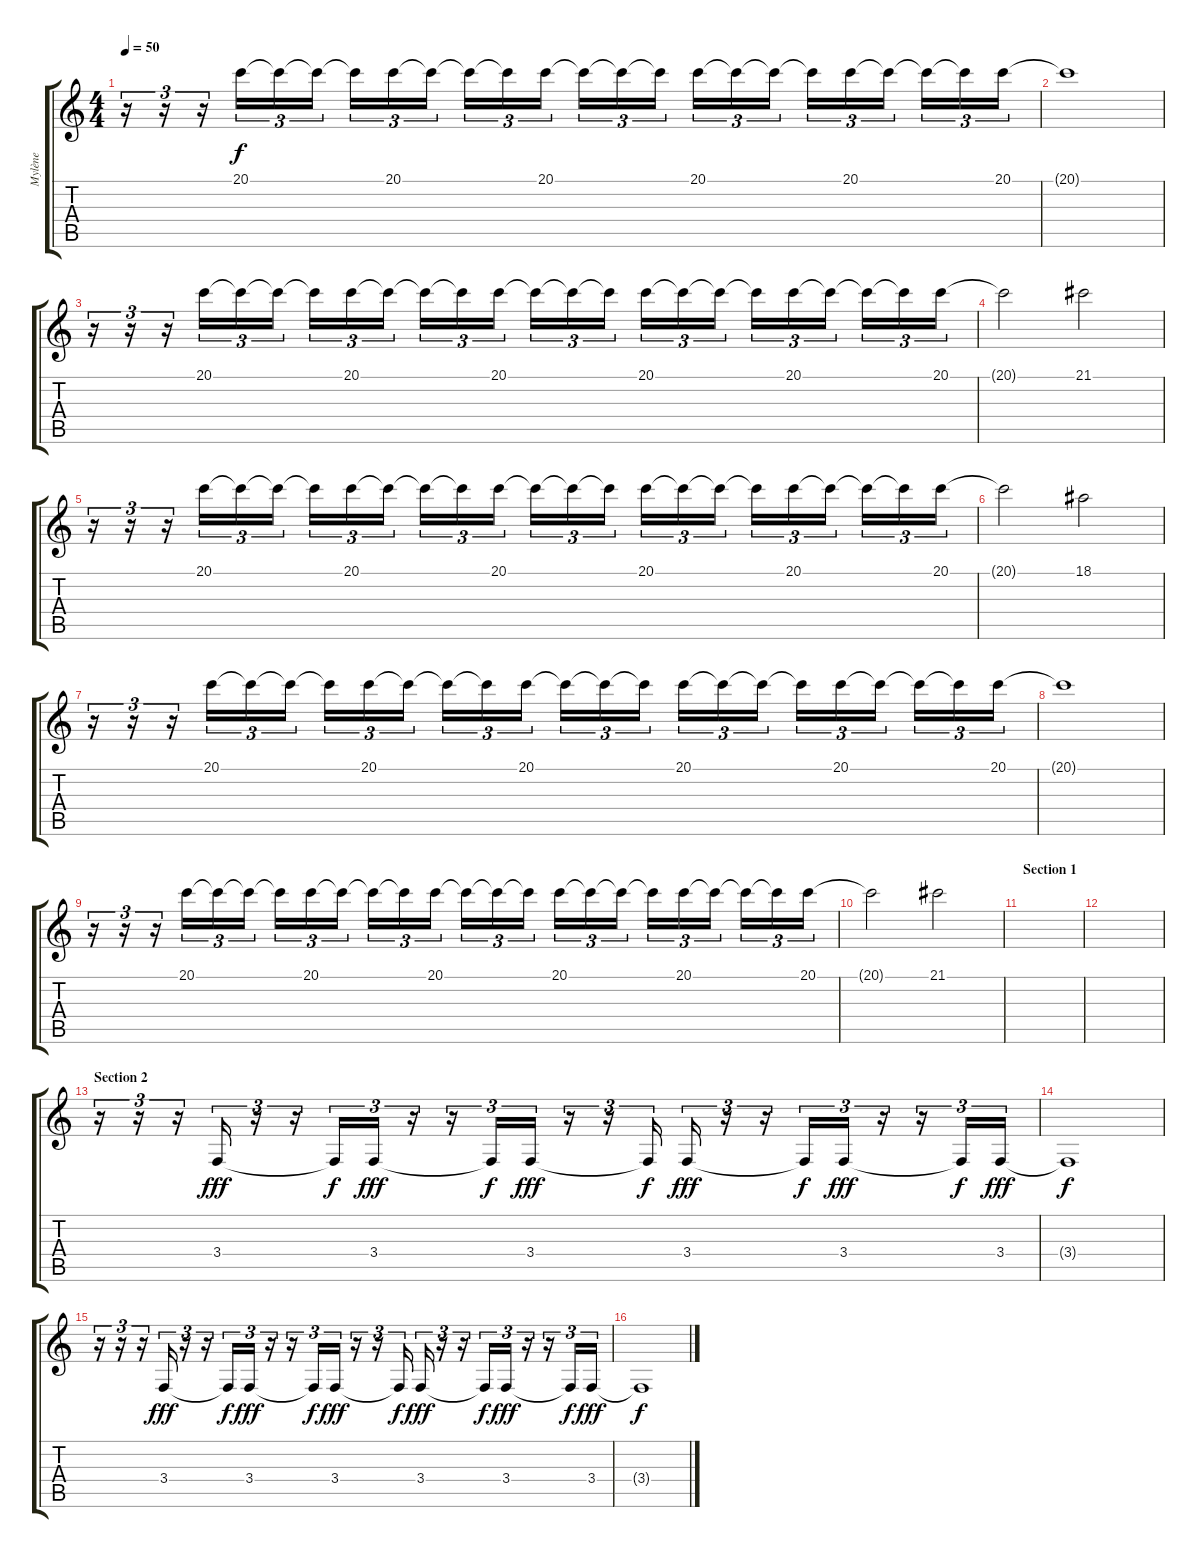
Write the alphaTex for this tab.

\track ("Mylène" "Mylène") {instrument pad7halo}
\staff {score tabs}
\tuning (E4 B3 G3 D3 A2 E2) {hide}
\ts (4 4)
\tempo 50
\clef g2
\ks c
r.16{tu (3 2) dy f instrument pad7halo} r.16{tu (3 2)} r.16{tu (3 2)} 20.1.16{tu (3 2)} 20.1{t}.16{tu (3 2)} 20.1{t}.16{tu (3 2)} 20.1{t}.16{tu (3 2)} 20.1.16{tu (3 2)} 20.1{t}.16{tu (3 2)} 20.1{t}.16{tu (3 2)} 20.1{t}.16{tu (3 2)} 20.1.16{tu (3 2)} 20.1{t}.16{tu (3 2)} 20.1{t}.16{tu (3 2)} 20.1{t}.16{tu (3 2)} 20.1.16{tu (3 2)} 20.1{t}.16{tu (3 2)} 20.1{t}.16{tu (3 2)} 20.1{t}.16{tu (3 2)} 20.1.16{tu (3 2)} 20.1{t}.16{tu (3 2)} 20.1{t}.16{tu (3 2)} 20.1{t}.16{tu (3 2)} 20.1.16{tu (3 2)} |
20.1{t}.1 |
r.16{tu (3 2)} r.16{tu (3 2)} r.16{tu (3 2)} 20.1.16{tu (3 2)} 20.1{t}.16{tu (3 2)} 20.1{t}.16{tu (3 2)} 20.1{t}.16{tu (3 2)} 20.1.16{tu (3 2)} 20.1{t}.16{tu (3 2)} 20.1{t}.16{tu (3 2)} 20.1{t}.16{tu (3 2)} 20.1.16{tu (3 2)} 20.1{t}.16{tu (3 2)} 20.1{t}.16{tu (3 2)} 20.1{t}.16{tu (3 2)} 20.1.16{tu (3 2)} 20.1{t}.16{tu (3 2)} 20.1{t}.16{tu (3 2)} 20.1{t}.16{tu (3 2)} 20.1.16{tu (3 2)} 20.1{t}.16{tu (3 2)} 20.1{t}.16{tu (3 2)} 20.1{t}.16{tu (3 2)} 20.1.16{tu (3 2)} |
20.1{t}.2 21.1.2 |
r.16{tu (3 2)} r.16{tu (3 2)} r.16{tu (3 2)} 20.1.16{tu (3 2)} 20.1{t}.16{tu (3 2)} 20.1{t}.16{tu (3 2)} 20.1{t}.16{tu (3 2)} 20.1.16{tu (3 2)} 20.1{t}.16{tu (3 2)} 20.1{t}.16{tu (3 2)} 20.1{t}.16{tu (3 2)} 20.1.16{tu (3 2)} 20.1{t}.16{tu (3 2)} 20.1{t}.16{tu (3 2)} 20.1{t}.16{tu (3 2)} 20.1.16{tu (3 2)} 20.1{t}.16{tu (3 2)} 20.1{t}.16{tu (3 2)} 20.1{t}.16{tu (3 2)} 20.1.16{tu (3 2)} 20.1{t}.16{tu (3 2)} 20.1{t}.16{tu (3 2)} 20.1{t}.16{tu (3 2)} 20.1.16{tu (3 2)} |
20.1{t}.2 18.1.2 |
r.16{tu (3 2)} r.16{tu (3 2)} r.16{tu (3 2)} 20.1.16{tu (3 2)} 20.1{t}.16{tu (3 2)} 20.1{t}.16{tu (3 2)} 20.1{t}.16{tu (3 2)} 20.1.16{tu (3 2)} 20.1{t}.16{tu (3 2)} 20.1{t}.16{tu (3 2)} 20.1{t}.16{tu (3 2)} 20.1.16{tu (3 2)} 20.1{t}.16{tu (3 2)} 20.1{t}.16{tu (3 2)} 20.1{t}.16{tu (3 2)} 20.1.16{tu (3 2)} 20.1{t}.16{tu (3 2)} 20.1{t}.16{tu (3 2)} 20.1{t}.16{tu (3 2)} 20.1.16{tu (3 2)} 20.1{t}.16{tu (3 2)} 20.1{t}.16{tu (3 2)} 20.1{t}.16{tu (3 2)} 20.1.16{tu (3 2)} |
20.1{t}.1 |
r.16{tu (3 2)} r.16{tu (3 2)} r.16{tu (3 2)} 20.1.16{tu (3 2)} 20.1{t}.16{tu (3 2)} 20.1{t}.16{tu (3 2)} 20.1{t}.16{tu (3 2)} 20.1.16{tu (3 2)} 20.1{t}.16{tu (3 2)} 20.1{t}.16{tu (3 2)} 20.1{t}.16{tu (3 2)} 20.1.16{tu (3 2)} 20.1{t}.16{tu (3 2)} 20.1{t}.16{tu (3 2)} 20.1{t}.16{tu (3 2)} 20.1.16{tu (3 2)} 20.1{t}.16{tu (3 2)} 20.1{t}.16{tu (3 2)} 20.1{t}.16{tu (3 2)} 20.1.16{tu (3 2)} 20.1{t}.16{tu (3 2)} 20.1{t}.16{tu (3 2)} 20.1{t}.16{tu (3 2)} 20.1.16{tu (3 2)} |
20.1{t}.2 21.1.2 |
\section ("" "Section 1")
|
|
\section ("" "Section 2")
r.16{tu (3 2)} r.16{tu (3 2)} r.16{tu (3 2)} 3.4.16{tu (3 2) dy fff} r.16{tu (3 2)} r.16{tu (3 2)} 3.4{t}.16{tu (3 2) dy f} 3.4.16{tu (3 2) dy fff} r.16{tu (3 2)} r.16{tu (3 2)} 3.4{t}.16{tu (3 2) dy f} 3.4.16{tu (3 2) dy fff} r.16{tu (3 2)} r.16{tu (3 2)} 3.4{t}.16{tu (3 2) dy f} 3.4.16{tu (3 2) dy fff} r.16{tu (3 2)} r.16{tu (3 2)} 3.4{t}.16{tu (3 2) dy f} 3.4.16{tu (3 2) dy fff} r.16{tu (3 2)} r.16{tu (3 2)} 3.4{t}.16{tu (3 2) dy f} 3.4.16{tu (3 2) dy fff} |
3.4{t}.1{dy f} |
r.16{tu (3 2)} r.16{tu (3 2)} r.16{tu (3 2)} 3.4.16{tu (3 2) dy fff} r.16{tu (3 2)} r.16{tu (3 2)} 3.4{t}.16{tu (3 2) dy f} 3.4.16{tu (3 2) dy fff} r.16{tu (3 2)} r.16{tu (3 2)} 3.4{t}.16{tu (3 2) dy f} 3.4.16{tu (3 2) dy fff} r.16{tu (3 2)} r.16{tu (3 2)} 3.4{t}.16{tu (3 2) dy f} 3.4.16{tu (3 2) dy fff} r.16{tu (3 2)} r.16{tu (3 2)} 3.4{t}.16{tu (3 2) dy f} 3.4.16{tu (3 2) dy fff} r.16{tu (3 2)} r.16{tu (3 2)} 3.4{t}.16{tu (3 2) dy f} 3.4.16{tu (3 2) dy fff} |
3.4{t}.1{dy f}
